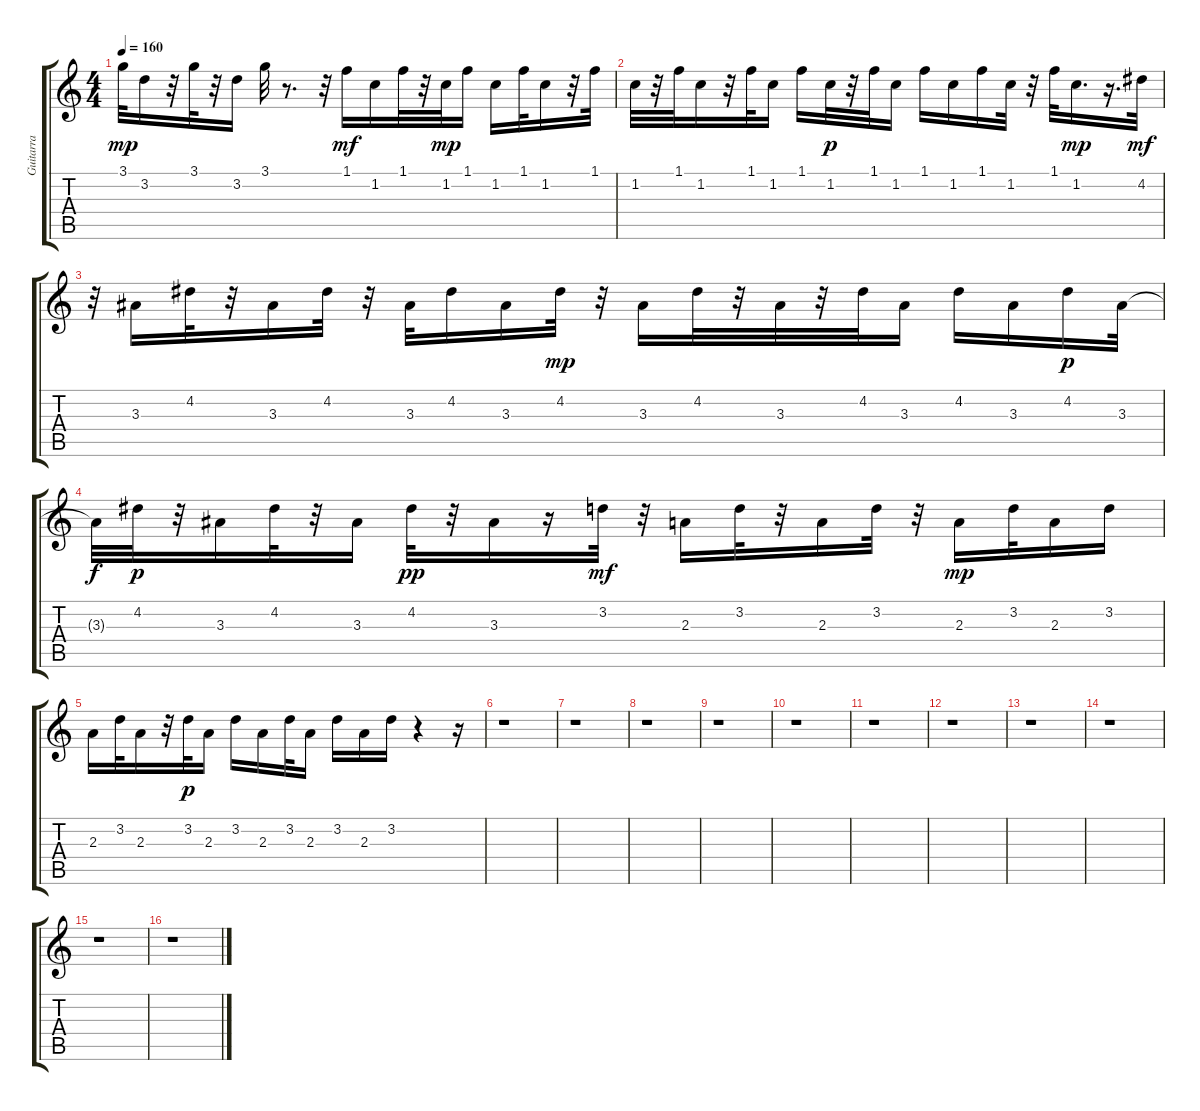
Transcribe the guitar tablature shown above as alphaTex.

\track ("Guitarra" "Guitarra") {instrument electricguitarjazz}
\staff {score tabs}
\tuning (E4 B3 G3 D3 A2 E2) {hide}
\ts (4 4)
\tempo 160
\clef g2
\ks c
3.1.32{dy mp} 3.2.16 r.32 3.1.32 r.32 3.2.16 3.1.32 r.8{d} r.32 1.1.16{dy mf} 1.2.16 1.1.32 r.32 1.2.32{dy mp} 1.1.16 1.2.16 1.1.32 1.2.16 r.32 1.1.32 |
1.2.32 r.32 1.1.32 1.2.16 r.32 1.1.32 1.2.16 1.1.16 1.2.32{dy p} r.32 1.1.32 1.2.16 1.1.16 1.2.16 1.1.16 1.2.32 r.32 1.1.32 1.2.16{d dy mp} r.16{d} 4.2.32{dy mf} |
r.32 3.3.16 4.2.32 r.32 3.3.16 4.2.32 r.32 3.3.32 4.2.16 3.3.16 4.2.32{dy mp} r.32 3.3.16 4.2.32 r.32 3.3.32 r.32 4.2.32 3.3.16 4.2.16 3.3.16 4.2.16{dy p} 3.3.32 |
3.3{t}.32{dy f} 4.2.32{dy p} r.32 3.3.16 4.2.32 r.32 3.3.16 4.2.32{dy pp} r.32 3.3.16 r.16 3.2.32{dy mf} r.32 2.3.16 3.2.32 r.32 2.3.16 3.2.32 r.32 2.3.16{dy mp} 3.2.32 2.3.16 3.2.16 |
2.3.16 3.2.32 2.3.16 r.32 3.2.32{dy p} 2.3.16 3.2.16 2.3.16 3.2.32 2.3.16 3.2.16 2.3.16 3.2.16 r.4 r.16 |
r.1 |
r.1 |
r.1 |
r.1 |
r.1 |
r.1 |
r.1 |
r.1 |
r.1 |
r.1 |
r.1
